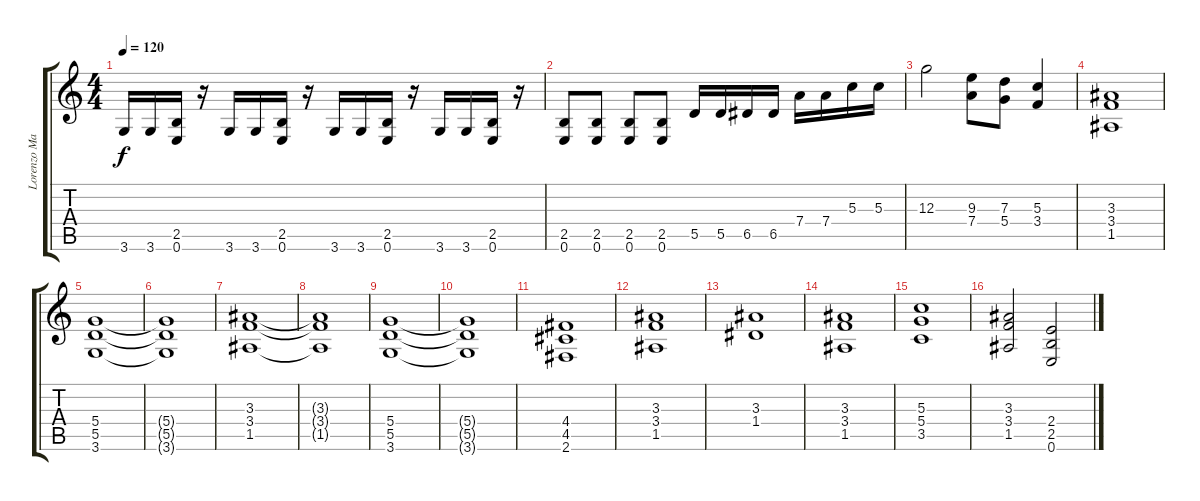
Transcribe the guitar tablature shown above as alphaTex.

\track ("Lorenzo Marcelloni" "Lorenzo Ma") {instrument distortionguitar}
\staff {score tabs}
\tuning (E4 B3 G3 D3 A2 E2) {hide}
\ts (4 4)
\tempo 120
\clef g2
\ks c
3.6.16{dy f} 3.6.16 (2.5 0.6).16 r.16 3.6.16 3.6.16 (2.5 0.6).16 r.16 3.6.16 3.6.16 (2.5 0.6).16 r.16 3.6.16 3.6.16 (2.5 0.6).16 r.16 |
(2.5 0.6).8 (2.5 0.6).8 (2.5 0.6).8 (2.5 0.6).8 5.5.16 5.5.16 6.5.16 6.5.16 7.4.16 7.4.16 5.3.16 5.3.16 |
12.3.2 (9.3 7.4).8 (7.3 5.4).8 (5.3 3.4).4 |
(3.3 3.4 1.5).1 |
(5.4 5.5 3.6).1 |
(5.4{t} 5.5{t} 3.6{t}).1 |
(3.3 3.4 1.5).1 |
(3.3{t} 3.4{t} 1.5{t}).1 |
(5.4 5.5 3.6).1 |
(5.4{t} 5.5{t} 3.6{t}).1 |
(4.4 4.5 2.6).1 |
(3.3 3.4 1.5).1 |
(3.3 1.4).1 |
(3.3 3.4 1.5).1 |
(5.3 5.4 3.5).1 |
(3.3 3.4 1.5).2 (2.4 2.5 0.6).2
